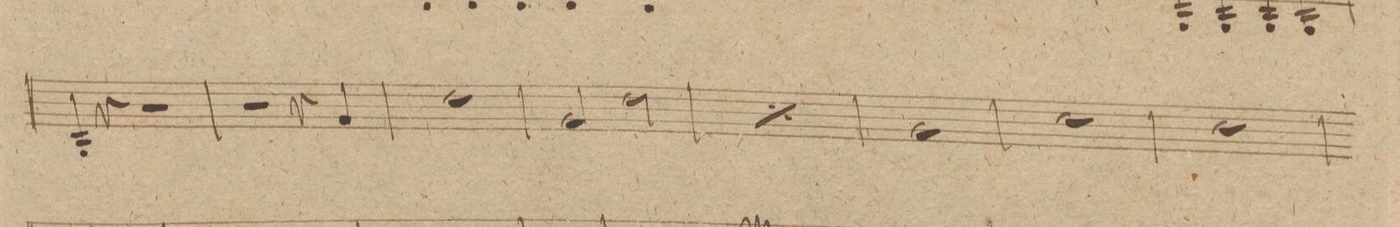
**kern	**dynam
*I"Corno. 2do in D.	*
*clefG2	*
*k[f#c#]	*
*met(c)	*
*M4/4	*
4AA/	.
4r	.
2r	.
=79	=79
2r	.
4r	.
4A/	.
=80	=80
1e	.
=81	=81
1ryy	.
=82	=82
1ryy	.
=83	=83
2A/	.
2e\	.
=84	=84
*rep	*
2A/	.
2e\	.
*Xrep	*
=85	=85
1A	.
=86	=86
1d	.
=87	=87
1d	.
=88	=88
*-	*-
